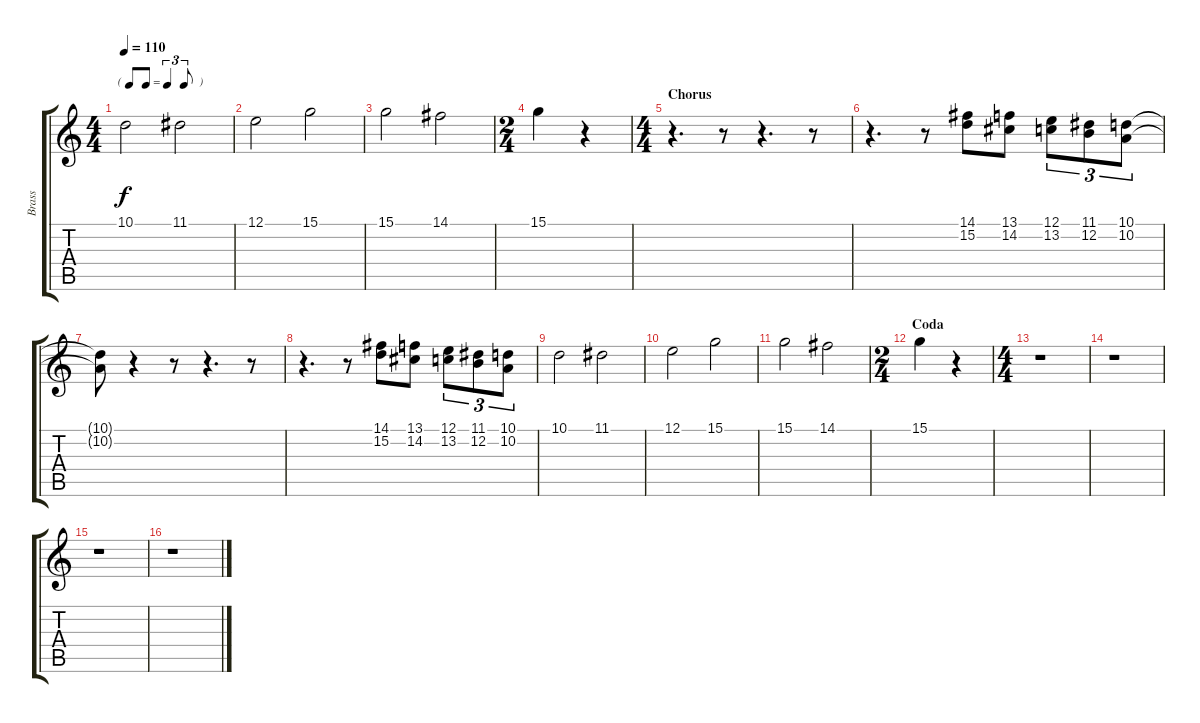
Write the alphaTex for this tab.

\track ("Brass" "Brass") {instrument trumpet}
\staff {score tabs}
\tuning (E4 B3 G3 D3 A2 E2) {hide}
\ts (4 4)
\tf triplet8th
\tempo 110
\clef g2
\ks c
10.1.2{dy f} 11.1.2 |
12.1.2 15.1.2 |
15.1.2 14.1.2 |
\ts (2 4)
15.1.4 r.4 |
\ts (4 4)
\section ("" "Chorus")
r.4{d} r.8 r.4{d} r.8 |
r.4{d} r.8 (14.1 15.2).8 (13.1 14.2).8 (12.1 13.2).8{tu (3 2)} (11.1 12.2).8{tu (3 2)} (10.1 10.2).8{tu (3 2)} |
(10.1{t} 10.2{t}).8 r.4 r.8 r.4{d} r.8 |
r.4{d} r.8 (14.1 15.2).8 (13.1 14.2).8 (12.1 13.2).8{tu (3 2)} (11.1 12.2).8{tu (3 2)} (10.1 10.2).8{tu (3 2)} |
10.1.2 11.1.2 |
12.1.2 15.1.2 |
15.1.2 14.1.2 |
\ts (2 4)
\section ("" "Coda")
15.1.4 r.4 |
\ts (4 4)
r.1 |
r.1 |
r.1 |
r.1
